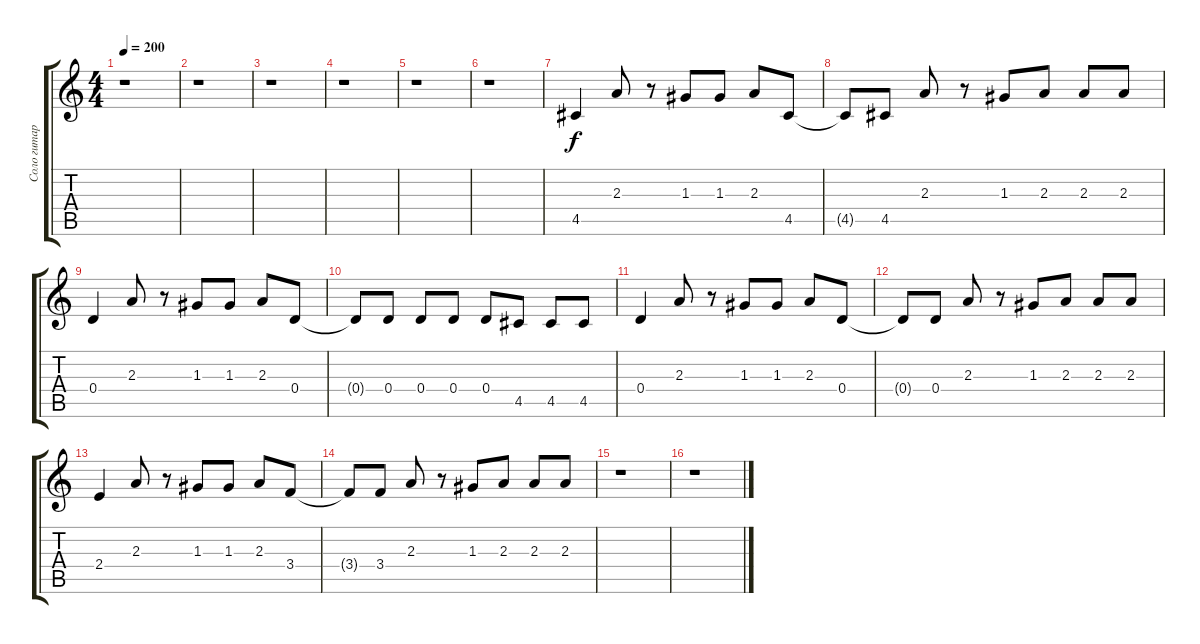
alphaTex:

\track ("Соло гитара" "Соло гитар") {instrument overdrivenguitar}
\staff {score tabs}
\tuning (E4 B3 G3 D3 A2 E2) {hide}
\ts (4 4)
\tempo 200
\clef g2
\ks c
r.1{dy f} |
r.1 |
r.1 |
r.1 |
r.1 |
r.1 |
4.5.4 2.3.8 r.8 1.3.8 1.3.8 2.3.8 4.5.8 |
4.5{t}.8 4.5.8 2.3.8 r.8 1.3.8 2.3.8 2.3.8 2.3.8 |
0.4.4 2.3.8 r.8 1.3.8 1.3.8 2.3.8 0.4.8 |
0.4{t}.8 0.4.8 0.4.8 0.4.8 0.4.8 4.5.8 4.5.8 4.5.8 |
0.4.4 2.3.8 r.8 1.3.8 1.3.8 2.3.8 0.4.8 |
0.4{t}.8 0.4.8 2.3.8 r.8 1.3.8 2.3.8 2.3.8 2.3.8 |
2.4.4 2.3.8 r.8 1.3.8 1.3.8 2.3.8 3.4.8 |
3.4{t}.8 3.4.8 2.3.8 r.8 1.3.8 2.3.8 2.3.8 2.3.8 |
r.1 |
r.1
